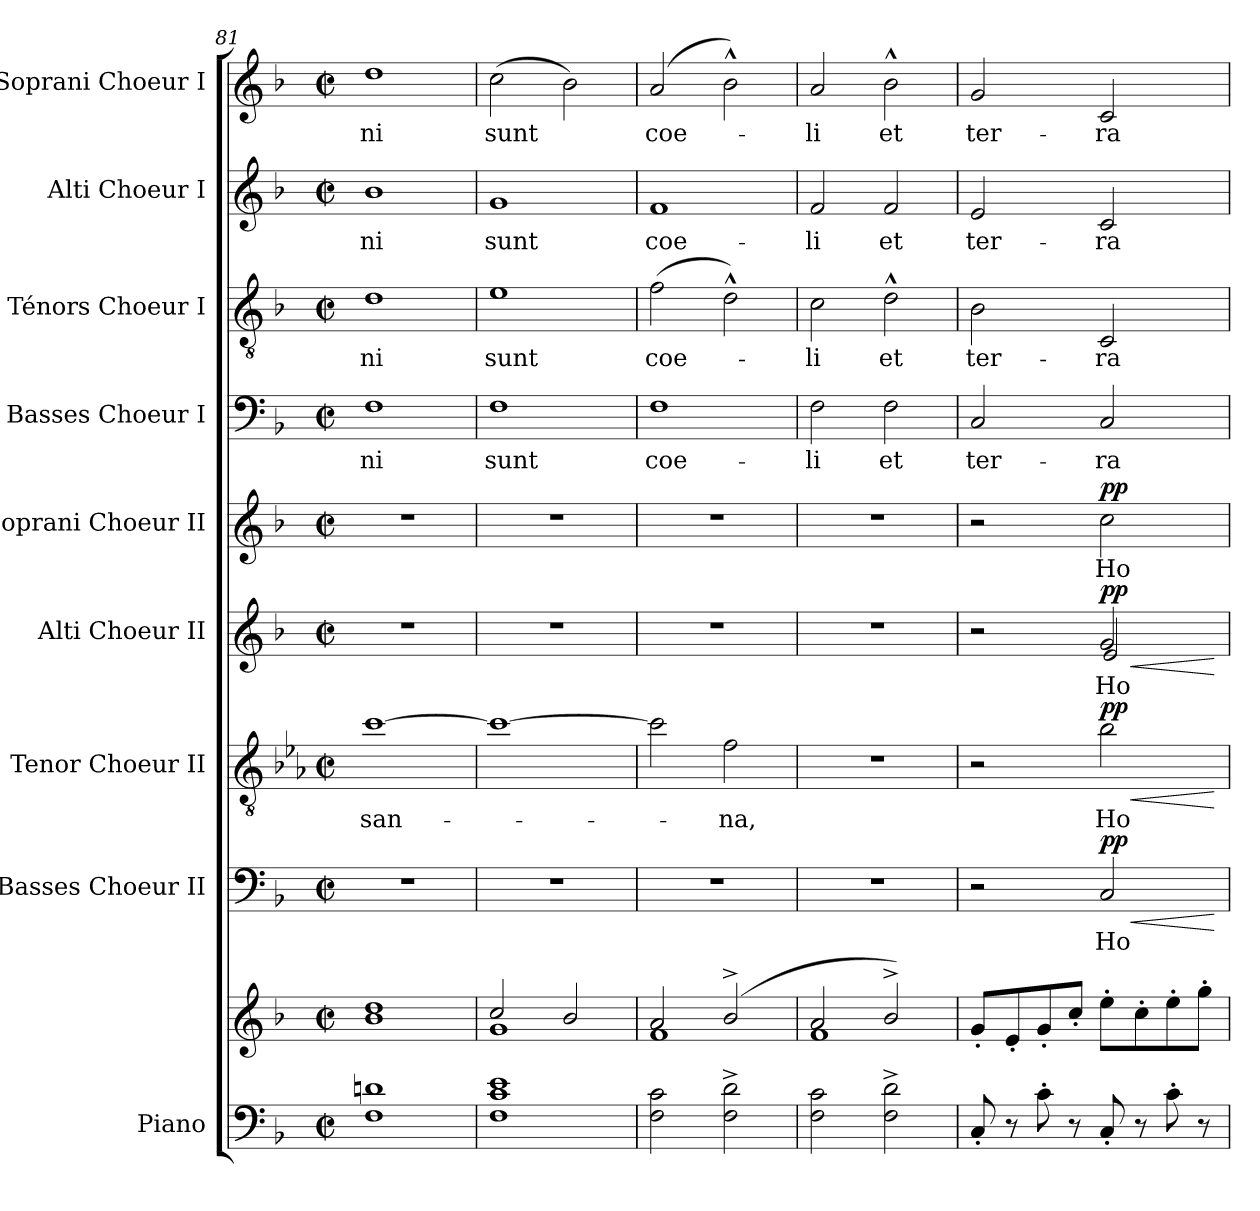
**kern	**kern	**kern	**text	**dynam	**kern	**text	**dynam	**kern	**text	**dynam	**kern	**text	**dynam	**kern	**text	**kern	**text	**kern	**text	**kern	**text
*part9	*part9	*part8	*part8	*part8	*part7	*part7	*part7	*part6	*part6	*part6	*part5	*part5	*part5	*part4	*part4	*part3	*part3	*part2	*part2	*part1	*part1
*staff10	*staff9	*staff8	*staff8	*staff8	*staff7	*staff7	*staff7	*staff6	*staff6	*staff6	*staff5	*staff5	*staff5	*staff4	*staff4	*staff3	*staff3	*staff2	*staff2	*staff1	*staff1
*I"Piano	*	*I"Basses Choeur II	*	*	*I"Tenor Choeur II	*	*	*I"Alti Choeur II	*	*	*I"Soprani Choeur II	*	*	*I"Basses Choeur I	*	*I"Ténors Choeur I	*	*I"Alti Choeur I	*	*I"Soprani Choeur I	*
*I'Pia.	*	*I'B.2	*	*	*I'T.2	*	*	*I'A.2	*	*	*I'S.2	*	*	*I'B.1	*	*I'T.1	*	*I'A.1	*	*I'S.1	*
*clefF4	*clefG2	*clefF4	*	*	*clefGv2	*	*	*clefG2	*	*	*clefG2	*	*	*clefF4	*	*clefGv2	*	*clefG2	*	*clefG2	*
*	*	*	*	*	*ITrd8c14	*	*	*	*	*	*	*	*	*	*	*	*	*	*	*	*
*k[b-]	*k[b-]	*k[b-]	*	*	*k[b-e-a-]	*	*	*k[b-]	*	*	*k[b-]	*	*	*k[b-]	*	*k[b-]	*	*k[b-]	*	*k[b-]	*
*M2/2	*M2/2	*M2/2	*	*	*M2/2	*	*	*M2/2	*	*	*M2/2	*	*	*M2/2	*	*M2/2	*	*M2/2	*	*M2/2	*
*met(c|)	*met(c|)	*met(c|)	*	*	*met(c|)	*	*	*met(c|)	*	*	*met(c|)	*	*	*met(c|)	*	*met(c|)	*	*met(c|)	*	*met(c|)	*
=81	=81	=81	=81	=81	=81	=81	=81	=81	=81	=81	=81	=81	=81	=81	=81	=81	=81	=81	=81	=81	=81
1F 1dn	1b- 1dd	1r	.	.	[1ci	-san-	.	1r	.	.	1r	.	.	1F	-ni	1di	-ni	1b-	-ni	1dd	-ni
=82	=82	=82	=82	=82	=82	=82	=82	=82	=82	=82	=82	=82	=82	=82	=82	=82	=82	=82	=82	=82	=82
*	*^	*	*	*	*	*	*	*	*	*	*	*	*	*	*	*	*	*	*	*	*
1F 1c 1e	2cc/	1g	1r	.	.	1ci_	.	.	1r	.	.	1r	.	.	1F	sunt	1ei	sunt	1g	sunt	(2cc\	sunt
.	2b-/	.	.	.	.	.	.	.	.	.	.	.	.	.	.	.	.	.	.	.	2b-\)	.
=83	=83	=83	=83	=83	=83	=83	=83	=83	=83	=83	=83	=83	=83	=83	=83	=83	=83	=83	=83	=83	=83	=83
2F\ 2c\	2a/	1f	1r	.	.	2ci\]	.	.	1r	.	.	1r	.	.	1F	coe-	(2fi\	coe-	1f	coe-	(2a/	coe-
2F\^ 2d\^	(2b-^/	.	.	.	.	2Fi\	-na,	.	.	.	.	.	.	.	.	.	2d^^i\)	.	.	.	2b-^^\)	.
=84	=84	=84	=84	=84	=84	=84	=84	=84	=84	=84	=84	=84	=84	=84	=84	=84	=84	=84	=84	=84	=84	=84
2F\ 2c\	2a/	1f	1r	.	.	1r	.	.	1r	.	.	1r	.	.	2F\	-li	2ci\	-li	2f/	-li	2a/	-li
2F\^ 2d\^	2b-^/)	.	.	.	.	.	.	.	.	.	.	.	.	.	2F\	et	2d^^i\	et	2f/	et	2b-^^\	et
*	*v	*v	*	*	*	*	*	*	*	*	*	*	*	*	*	*	*	*	*	*	*	*
=85	=85	=85	=85	=85	=85	=85	=85	=85	=85	=85	=85	=85	=85	=85	=85	=85	=85	=85	=85	=85	=85
*	*	*^	*	*	*^	*	*	*^	*	*	*	*	*	*	*	*	*	*	*	*	*
8C'/	8g'/L	2r	2ryy	.	.	2r	2ryy	.	.	2r	2ryy	.	.	2r	.	.	2C/	ter-	2B-i\	ter-	2e/	ter-	2g/	ter-
8r	8e'/	.	.	.	.	.	.	.	.	.	.	.	.	.	.	.	.	.	.	.	.	.	.	.
8c'\	8g'/	.	.	.	.	.	.	.	.	.	.	.	.	.	.	.	.	.	.	.	.	.	.	.
8r	8cc'/J	.	.	.	.	.	.	.	.	.	.	.	.	.	.	.	.	.	.	.	.	.	.	.
!	!	!	!	!	!LO:HP:b	!	!	!	!LO:HP:b	!	!	!	!LO:HP:b	!	!	!	!	!	!	!	!	!	!	!
!	!	!	!	!	!LO:DY:n=1:a	!	!	!	!LO:DY:n=1:a	!	!	!	!LO:DY:n=1:a	!	!	!LO:DY:a	!	!	!	!	!	!	!	!
8C'/	8ee'\L	2C/	2ryy	Ho-	< pp	2B-i\	2ryy	Ho-	< pp	2g/	2e/	Ho-	< pp	2cc\	Ho-	pp	2C/	-ra	2Ci/	-ra	2c/	-ra	2c/	-ra
8r	8cc'\	.	.	.	.	.	.	.	.	.	.	.	.	.	.	.	.	.	.	.	.	.	.	.
8c'\	8ee'\	.	.	.	.	.	.	.	.	.	.	.	.	.	.	.	.	.	.	.	.	.	.	.
8r	8gg'\J	.	.	.	.	.	.	.	.	.	.	.	.	.	.	.	.	.	.	.	.	.	.	.
*	*	*v	*v	*	*	*	*	*	*	*v	*v	*	*	*	*	*	*	*	*	*	*	*	*	*
*	*	*	*	*	*v	*v	*	*	*	*	*	*	*	*	*	*	*	*	*	*	*	*
.	.	.	.	[	.	.	[	.	.	[	.	.	.	.	.	.	.	.	.	.	.
=	=	=	=	=	=	=	=	=	=	=	=	=	=	=	=	=	=	=	=	=	=
*-	*-	*-	*-	*-	*-	*-	*-	*-	*-	*-	*-	*-	*-	*-	*-	*-	*-	*-	*-	*-	*-
